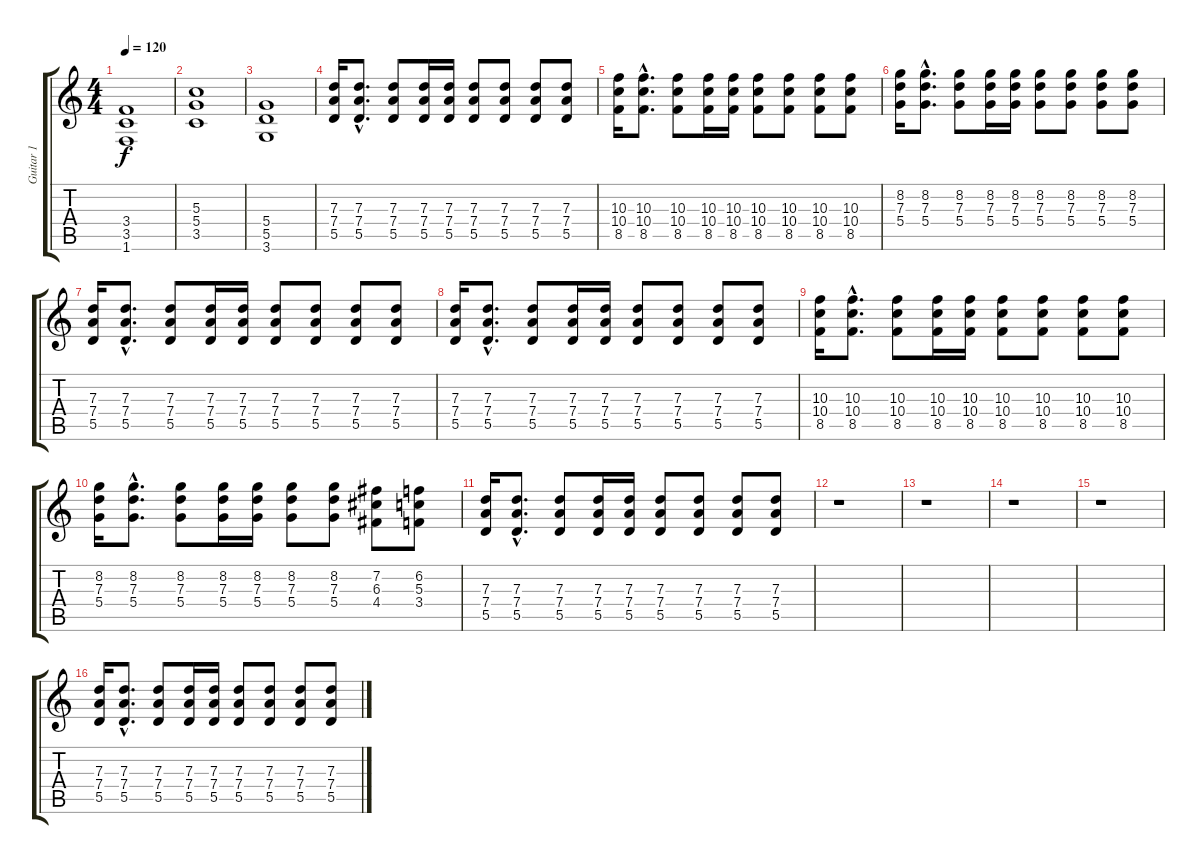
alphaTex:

\track ("Guitar 1" "Guitar 1") {instrument overdrivenguitar}
\staff {score tabs}
\tuning (E4 B3 G3 D3 A2 E2) {hide}
\ts (4 4)
\tempo 120
\clef g2
\ks c
(3.4 3.5 1.6).1{dy f instrument overdrivenguitar} |
(5.3 5.4 3.5).1 |
(5.4 5.5 3.6).1 |
(7.3 7.4 5.5).16 (7.3{hac} 7.4{hac} 5.5{hac}).8{d} (7.3 7.4 5.5).8 (7.3 7.4 5.5).16 (7.3 7.4 5.5).16 (7.3 7.4 5.5).8 (7.3 7.4 5.5).8 (7.3 7.4 5.5).8 (7.3 7.4 5.5).8 |
(10.3 10.4 8.5).16 (10.3{hac} 10.4{hac} 8.5{hac}).8{d} (10.3 10.4 8.5).8 (10.3 10.4 8.5).16 (10.3 10.4 8.5).16 (10.3 10.4 8.5).8 (10.3 10.4 8.5).8 (10.3 10.4 8.5).8 (10.3 10.4 8.5).8 |
(8.2 7.3 5.4).16 (8.2{hac} 7.3{hac} 5.4{hac}).8{d} (8.2 7.3 5.4).8 (8.2 7.3 5.4).16 (8.2 7.3 5.4).16 (8.2 7.3 5.4).8 (8.2 7.3 5.4).8 (8.2 7.3 5.4).8 (8.2 7.3 5.4).8 |
(7.3 7.4 5.5).16 (7.3{hac} 7.4{hac} 5.5{hac}).8{d} (7.3 7.4 5.5).8 (7.3 7.4 5.5).16 (7.3 7.4 5.5).16 (7.3 7.4 5.5).8 (7.3 7.4 5.5).8 (7.3 7.4 5.5).8 (7.3 7.4 5.5).8 |
(7.3 7.4 5.5).16 (7.3{hac} 7.4{hac} 5.5{hac}).8{d} (7.3 7.4 5.5).8 (7.3 7.4 5.5).16 (7.3 7.4 5.5).16 (7.3 7.4 5.5).8 (7.3 7.4 5.5).8 (7.3 7.4 5.5).8 (7.3 7.4 5.5).8 |
(10.3 10.4 8.5).16 (10.3{hac} 10.4{hac} 8.5{hac}).8{d} (10.3 10.4 8.5).8 (10.3 10.4 8.5).16 (10.3 10.4 8.5).16 (10.3 10.4 8.5).8 (10.3 10.4 8.5).8 (10.3 10.4 8.5).8 (10.3 10.4 8.5).8 |
(8.2 7.3 5.4).16 (8.2{hac} 7.3{hac} 5.4{hac}).8{d} (8.2 7.3 5.4).8 (8.2 7.3 5.4).16 (8.2 7.3 5.4).16 (8.2 7.3 5.4).8 (8.2 7.3 5.4).8 (7.2 6.3 4.4).8 (6.2 5.3 3.4).8 |
(7.3 7.4 5.5).16 (7.3{hac} 7.4{hac} 5.5{hac}).8{d} (7.3 7.4 5.5).8 (7.3 7.4 5.5).16 (7.3 7.4 5.5).16 (7.3 7.4 5.5).8 (7.3 7.4 5.5).8 (7.3 7.4 5.5).8 (7.3 7.4 5.5).8 |
r.1 |
r.1 |
r.1 |
r.1 |
(7.3 7.4 5.5).16 (7.3{hac} 7.4{hac} 5.5{hac}).8{d} (7.3 7.4 5.5).8 (7.3 7.4 5.5).16 (7.3 7.4 5.5).16 (7.3 7.4 5.5).8 (7.3 7.4 5.5).8 (7.3 7.4 5.5).8 (7.3 7.4 5.5).8
